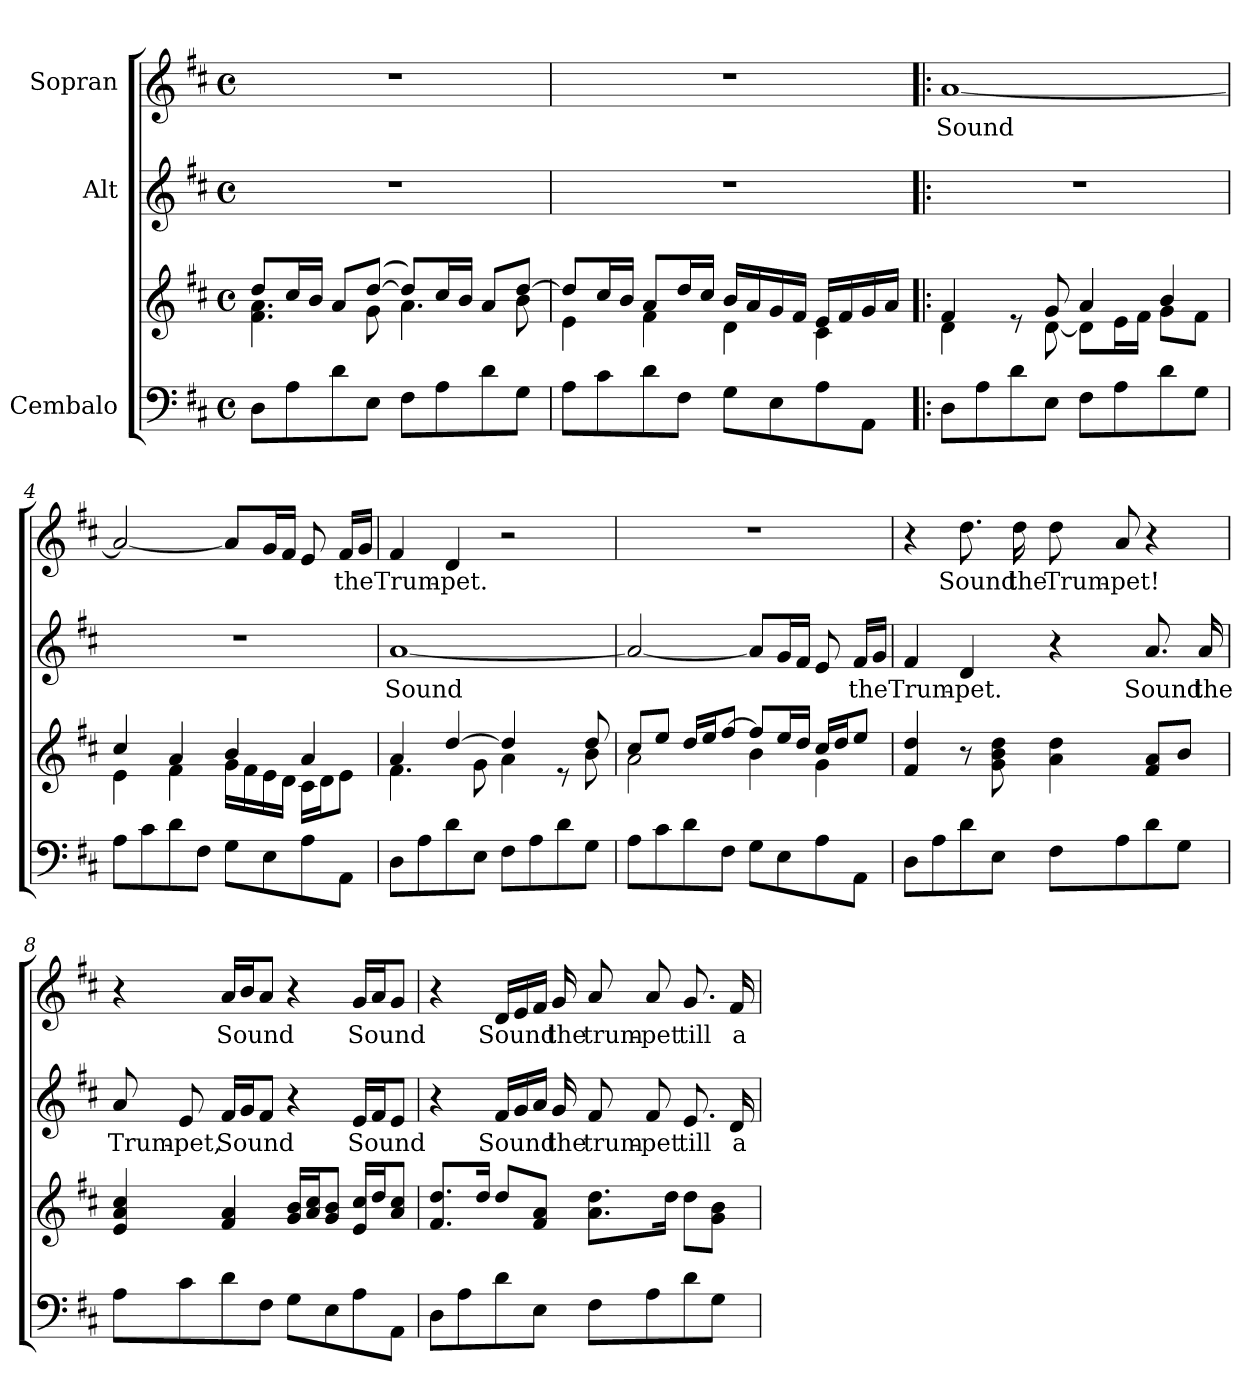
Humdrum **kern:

**kern	**kern	**kern	**text	**kern	**text
*part3	*part3	*part2	*part2	*part1	*part1
*staff4	*staff3	*staff2	*staff2	*staff1	*staff1
*I"Cembalo	*	*I"Alt	*	*I"Sopran	*
*clefF4	*clefG2	*clefG2	*	*clefG2	*
*k[f#c#]	*k[f#c#]	*k[f#c#]	*	*k[f#c#]	*
*M4/4	*M4/4	*M4/4	*	*M4/4	*
*met(c)	*met(c)	*met(c)	*	*met(c)	*
*MM80	*MM80	*MM80	*	*MM80	*
=1	=1	=1	=1	=1	=1
*	*^	*	*	*	*
8D\L	8dd/L	4.f#\ 4.a\	1r	.	1r	.
8A\	16cc#/L	.	.	.	.	.
.	16b/JJ	.	.	.	.	.
8d\	8a/L	.	.	.	.	.
8E\J	(>[8dd/J	8g\	.	.	.	.
8F#\L	8dd/L])	4.a\	.	.	.	.
8A\	16cc#/L	.	.	.	.	.
.	16b/JJ	.	.	.	.	.
8d\	8a/L	.	.	.	.	.
8G\J	[8dd/J	8b\	.	.	.	.
=2	=2	=2	=2	=2	=2	=2
8A\L	8dd/L]	4e\	1r	.	1r	.
8c#\	16cc#/L	.	.	.	.	.
.	16b/JJ	.	.	.	.	.
8d\	8a/L	4f#\	.	.	.	.
8F#\J	16dd/L	.	.	.	.	.
.	16cc#/JJ	.	.	.	.	.
8G\L	16b/LL	4d\	.	.	.	.
.	16a/	.	.	.	.	.
8E\	16g/	.	.	.	.	.
.	16f#/JJ	.	.	.	.	.
8A\	16e/LL	4c#\	.	.	.	.
.	16f#/	.	.	.	.	.
8AA\J	16g/	.	.	.	.	.
.	16a/JJ	.	.	.	.	.
=3!|:	=3!|:	=3!|:	=3!|:	=3!|:	=3!|:	=3!|:
!	!	!	!	!	!	!LO:LY:b
8D\L	4f#/	4d\	1r	.	[1a	Sound
8A\	.	.	.	.	.	.
8d\	8re	8ryy	.	.	.	.
8E\J	8g/	[8d\	.	.	.	.
8F#\L	4a/	8d\L]	.	.	.	.
8A\	.	16e\L	.	.	.	.
.	.	16f#\JJ	.	.	.	.
8d\	4b/	8g\L	.	.	.	.
8G\J	.	8f#\J	.	.	.	.
=4	=4	=4	=4	=4	=4	=4
8A\L	4cc#/	4e\	1r	.	2a/_	.
8c#\	.	.	.	.	.	.
8d\	4a/	4f#\	.	.	.	.
8F#\J	.	.	.	.	.	.
8G\L	4b/	16g\LL	.	.	8a/L]	.
.	.	16f#\	.	.	.	.
8E\	.	16e\	.	.	16g/L	.
.	.	16d\JJ	.	.	16f#/JJ	.
8A\	4a/	16c#\LL	.	.	8e/	.
.	.	16d\J	.	.	.	.
!	!	!	!	!	!	!LO:LY:b
8AA\J	.	8e\J	.	.	16f#/LL	the
.	.	.	.	.	16g/JJ	.
!!LO:LB:g=z
=5	=5	=5	=5	=5	=5	=5
!	!	!	!	!LO:LY:b	!	!LO:LY:b
8D\L	4a/	4.f#\	[1a	Sound	4f#/	Trum-
8A\	.	.	.	.	.	.
!	!	!	!	!	!	!LO:LY:b
8d\	[4dd/	.	.	.	4d/	-pet.
8E\J	.	8g\	.	.	.	.
8F#\L	4dd/]	4a\	.	.	2r	.
8A\	.	.	.	.	.	.
8d\	8re	8ryy	.	.	.	.
8G\J	8dd/	8b\	.	.	.	.
=6	=6	=6	=6	=6	=6	=6
8A\L	8cc#/L	2a\	2a/_	.	1r	.
8c#\	8ee/J	.	.	.	.	.
8d\	16dd/LL	.	.	.	.	.
.	16ee/J	.	.	.	.	.
8F#\J	[8ff#/J	.	.	.	.	.
8G\L	8ff#/L]	4b\	8a/L]	.	.	.
8E\	16ee/L	.	16g/L	.	.	.
.	16dd/JJ	.	16f#/JJ	.	.	.
8A\	16cc#/LL	4g\	8e/	.	.	.
.	16dd/J	.	.	.	.	.
!	!	!	!	!LO:LY:b	!	!
8AA\J	8ee/J	.	16f#/LL	the	.	.
.	.	.	16g/JJ	.	.	.
*	*v	*v	*	*	*	*
=7	=7	=7	=7	=7	=7
!	!	!	!LO:LY:b	!	!
8D\L	4f#/ 4dd/	4f#/	Trum-	4r	.
8A\	.	.	.	.	.
!	!	!	!LO:LY:b	!	!LO:LY:b
8d\	8r	4d/	-pet.	8.dd\	Sound
8E\J	8g\ 8b\ 8dd\	.	.	.	.
!	!	!	!	!	!LO:LY:b
.	.	.	.	16dd\	the
!	!	!	!	!	!LO:LY:b
8F#\L	4a\ 4dd\	4r	.	8dd\	Trum-
!	!	!	!	!	!LO:LY:b
8A\	.	.	.	8a/	-pet!
!	!	!	!LO:LY:b	!	!
8d\	8f#/ 8a/L	8.a/	Sound	4r	.
8G\J	8b/J	.	.	.	.
!	!	!	!LO:LY:b	!	!
.	.	16a/	the	.	.
!!LO:LB:g=z
=8	=8	=8	=8	=8	=8
!	!	!	!LO:LY:b	!	!
8A\L	4e/ 4a/ 4cc#/	8a/	Trum-	4r	.
!	!	!	!LO:LY:b	!	!
8c#\	.	8e/	-pet,	.	.
!	!	!	!LO:LY:b	!	!LO:LY:b
8d\	4f#/ 4a/	16f#/LL	Sound	16a/LL	Sound
.	.	16g/J	.	16b/J	.
8F#\J	.	8f#/J	.	8a/J	.
8G\L	16g/ 16b/LL	4r	.	4r	.
.	16a/ 16cc#/J	.	.	.	.
8E\	8g/ 8b/J	.	.	.	.
!	!	!	!LO:LY:b	!	!LO:LY:b
8A\	16e/ 16cc#/LL	16e/LL	Sound	16g/LL	Sound
.	16dd/J	16f#/J	.	16a/J	.
8AA\J	8a/ 8cc#/J	8e/J	.	8g/J	.
=9	=9	=9	=9	=9	=9
8D\L	8.f#/ 8.dd/L	4r	.	4r	.
8A\	.	.	.	.	.
.	16dd/Jk	.	.	.	.
!	!	!	!LO:LY:b	!	!LO:LY:b
8d\	8dd/L	16f#/LL	Sound	16d/LL	Sound
.	.	16g/	.	16e/	.
8E\J	8f#/ 8a/J	16a/JJ	.	16f#/JJ	.
!	!	!	!LO:LY:b	!	!LO:LY:b
.	.	16g/	the	16g/	the
!	!	!	!LO:LY:b	!	!LO:LY:b
8F#\L	8.a\ 8.dd\L	8f#/	trum-	8a/	trum-
!	!	!	!LO:LY:b	!	!LO:LY:b
8A\	.	8f#/	-pet	8a/	-pet
.	16dd\Jk	.	.	.	.
!	!	!	!LO:LY:b	!	!LO:LY:b
8d\	8dd\L	8.e/	till	8.g/	till
8G\J	8g\ 8b\J	.	.	.	.
!	!	!	!LO:LY:b	!	!LO:LY:b
.	.	16d/	a-	16f#/	a
=	=	=	=	=	=
*-	*-	*-	*-	*-	*-
